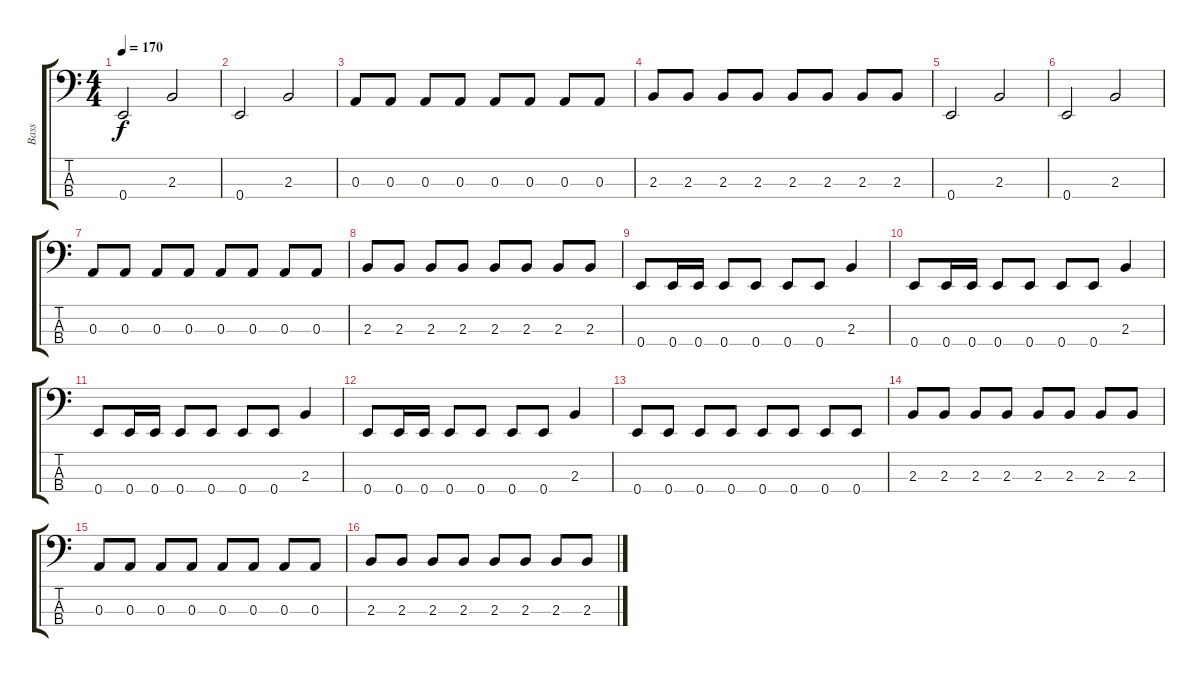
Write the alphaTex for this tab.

\track ("Bass" "Bass") {instrument electricbasspick}
\staff {score tabs}
\tuning (G2 D2 A1 E1) {hide}
\ts (4 4)
\tempo 170
\clef f4
\ks c
0.4.2{dy f instrument electricbasspick} 2.3.2 |
0.4.2 2.3.2 |
0.3.8 0.3.8 0.3.8 0.3.8 0.3.8 0.3.8 0.3.8 0.3.8 |
2.3.8 2.3.8 2.3.8 2.3.8 2.3.8 2.3.8 2.3.8 2.3.8 |
0.4.2 2.3.2 |
0.4.2 2.3.2 |
0.3.8 0.3.8 0.3.8 0.3.8 0.3.8 0.3.8 0.3.8 0.3.8 |
2.3.8 2.3.8 2.3.8 2.3.8 2.3.8 2.3.8 2.3.8 2.3.8 |
0.4.8 0.4.16 0.4.16 0.4.8 0.4.8 0.4.8 0.4.8 2.3.4 |
0.4.8 0.4.16 0.4.16 0.4.8 0.4.8 0.4.8 0.4.8 2.3.4 |
0.4.8 0.4.16 0.4.16 0.4.8 0.4.8 0.4.8 0.4.8 2.3.4 |
0.4.8 0.4.16 0.4.16 0.4.8 0.4.8 0.4.8 0.4.8 2.3.4 |
0.4.8 0.4.8 0.4.8 0.4.8 0.4.8 0.4.8 0.4.8 0.4.8 |
2.3.8 2.3.8 2.3.8 2.3.8 2.3.8 2.3.8 2.3.8 2.3.8 |
0.3.8 0.3.8 0.3.8 0.3.8 0.3.8 0.3.8 0.3.8 0.3.8 |
2.3.8 2.3.8 2.3.8 2.3.8 2.3.8 2.3.8 2.3.8 2.3.8
